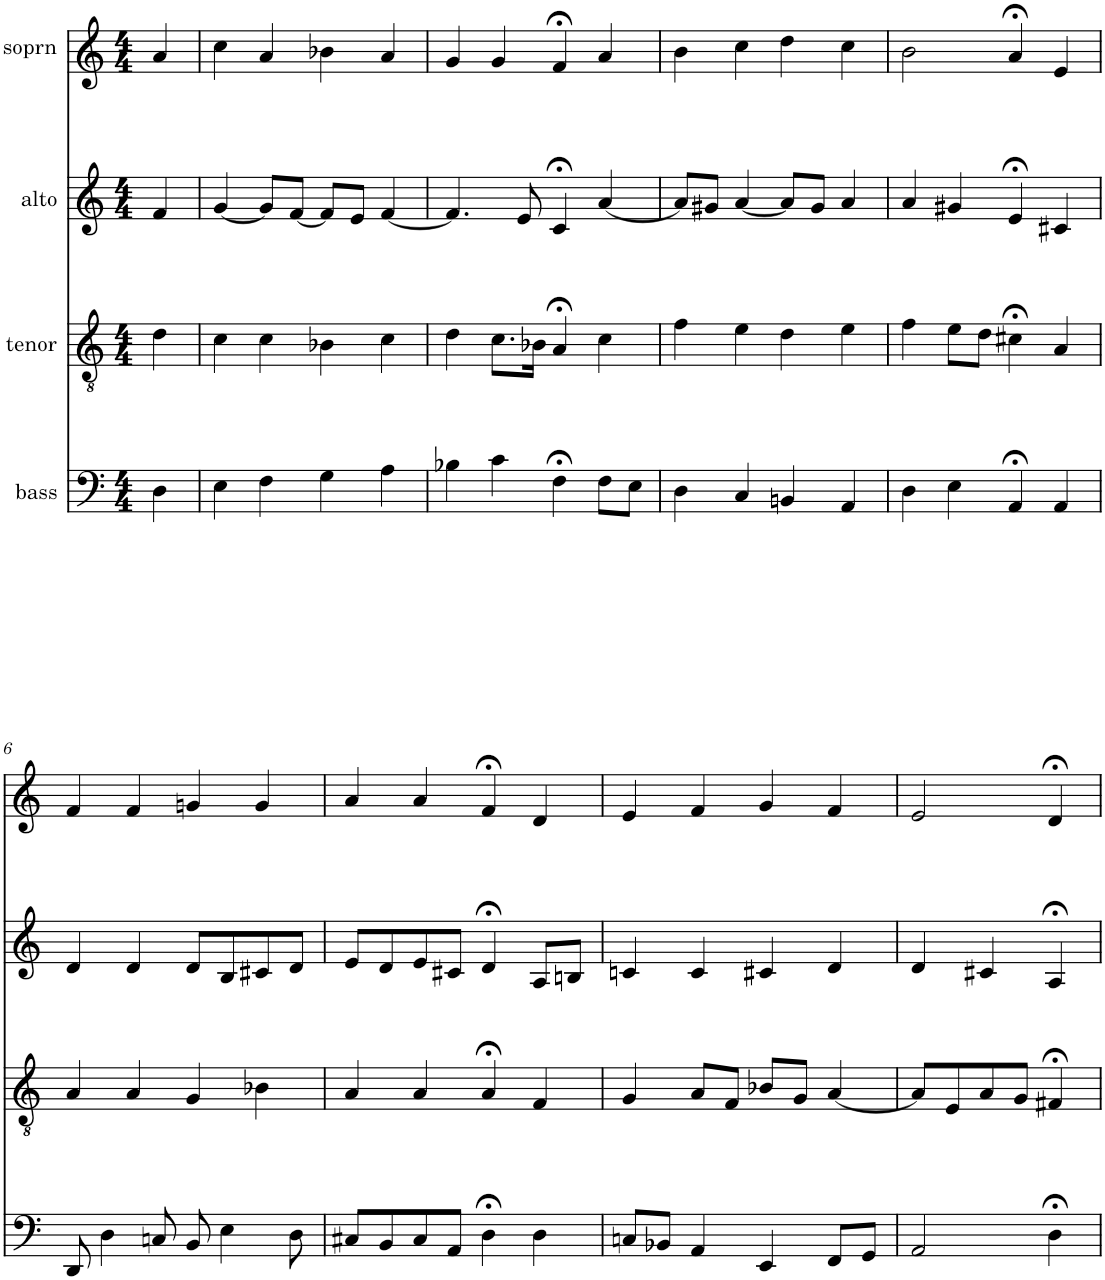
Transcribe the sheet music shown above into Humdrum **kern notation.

**kern	**kern	**kern	**kern
*part4	*part3	*part2	*part1
*staff4	*staff3	*staff2	*staff1
*I"bass	*I"tenor	*I"alto	*I"soprn
*clefF4	*clefGv2	*clefG2	*clefG2
*k[]	*k[]	*k[]	*k[]
*M4/4	*M4/4	*M4/4	*M4/4
=1	=1	=1	=1
4D\	4d\	4f/	4a/
=2	=2	=2	=2
4E\	4c\	[4g/	4cc\
4F\	4c\	8g/L]	4a/
.	.	[8f/J	.
4G\	4B-X\	8f/L]	4b-X\
.	.	8e/J	.
4A\	4c\	[4f/	4a/
=3	=3	=3	=3
4B-X\	4d\	4.f/]	4g/
4c\	8.c\L	.	4g/
.	.	8e/	.
.	16B-X\Jk	.	.
4F;<\	4A;</	4c;</	4f;</
8F\L	4c\	[4a/	4a/
8E\J	.	.	.
=4	=4	=4	=4
4D\	4f\	8a/L]	4b\
.	.	8g#X/J	.
4C/	4e\	[4a/	4cc\
4BBn/	4d\	8a/L]	4dd\
.	.	8g#/J	.
4AA/	4e\	4a/	4cc\
=5	=5	=5	=5
4D\	4f\	4a/	2b\
4E\	8e\L	4g#X/	.
.	8d\J	.	.
4AA;</	4c#X;<\	4e;</	4a;</
4AA/	4A/	4c#X/	4e/
!!LO:LB:g=z
=6	=6	=6	=6
8DD/	4A/	4d/	4f/
4D\	.	.	.
.	4A/	4d/	4f/
8Cn/	.	.	.
8BB/	4G/	8d/L	4gn/
4E\	.	8B/	.
.	4B-X\	8c#X/	4g/
8D\	.	8d/J	.
=7	=7	=7	=7
8C#X/L	4A/	8e/L	4a/
8BB/	.	8d/	.
8C#/	4A/	8e/	4a/
8AA/J	.	8c#X/J	.
4D;<\	4A;</	4d;</	4f;</
4D\	4F/	8A/L	4d/
.	.	8Bn/J	.
=8	=8	=8	=8
8Cn/L	4G/	4cn/	4e/
8BB-X/J	.	.	.
4AA/	8A/L	4c/	4f/
.	8F/J	.	.
4EE/	8B-X/L	4c#X/	4g/
.	8G/J	.	.
8FF/L	[4A/	4d/	4f/
8GG/J	.	.	.
=9	=9	=9	=9
2AA/	8A/L]	4d/	2e/
.	8E/	.	.
.	8A/	4c#X/	.
.	8G/J	.	.
4D;<\	4F#X;</	4A;</	4d;</
=	=	=	=
*-	*-	*-	*-
